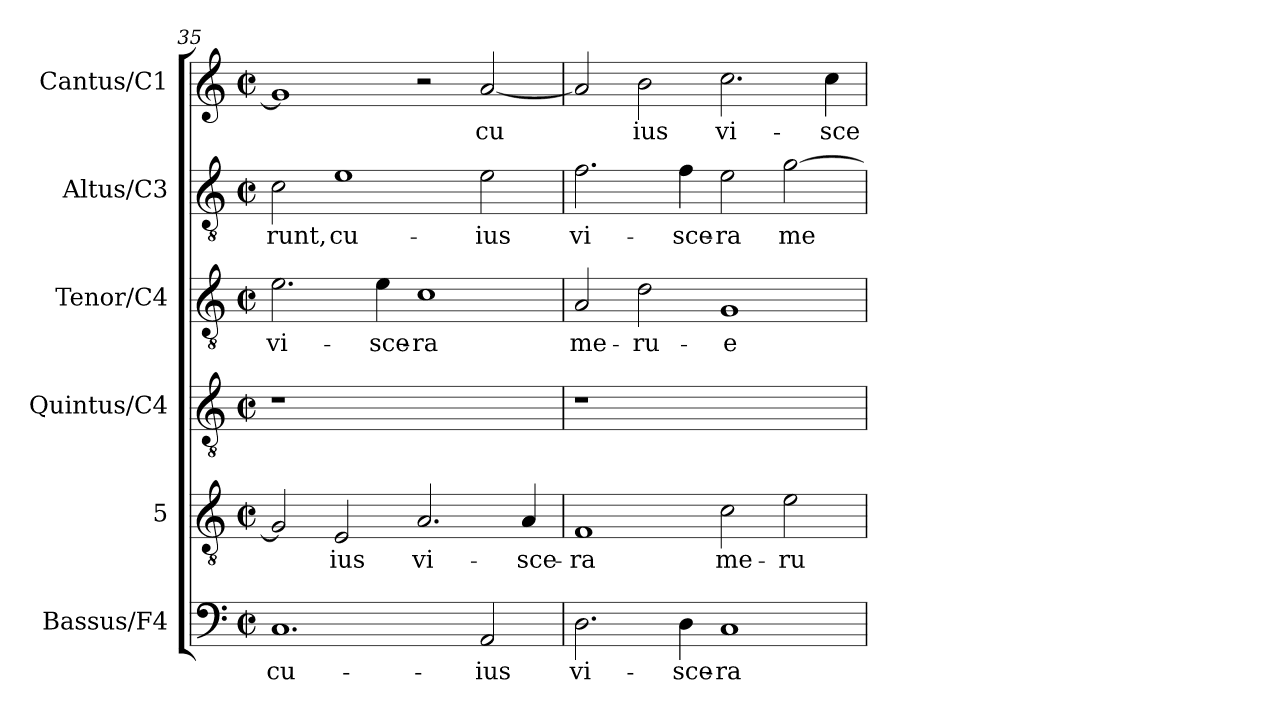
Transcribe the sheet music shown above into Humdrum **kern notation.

**kern	**text	**kern	**text	**kern	**kern	**text	**kern	**text	**kern	**text
*part6	*part6	*part5	*part5	*part4	*part3	*part3	*part2	*part2	*part1	*part1
*staff6	*staff6	*staff5	*staff5	*staff4	*staff3	*staff3	*staff2	*staff2	*staff1	*staff1
*I"Bassus/F4	*	*I"5	*	*I"Quintus/C4	*I"Tenor/C4	*	*I"Altus/C3	*	*I"Cantus/C1	*
*I'B	*	*	*	*	*I'T	*	*I'A	*	*I'C	*
*clefF4	*	*clefGv2	*	*clefGv2	*clefGv2	*	*clefGv2	*	*clefG2	*
*k[]	*	*k[]	*	*k[]	*k[]	*	*k[]	*	*k[]	*
*C:	*	*C:	*	*C:	*C:	*	*C:	*	*C:	*
*M2/2	*	*M2/2	*	*M2/2	*M2/2	*	*M2/2	*	*M2/2	*
*met(c|)	*	*met(c|)	*	*met(c|)	*met(c|)	*	*met(c|)	*	*met(c|)	*
=35	=35	=35	=35	=35	=35	=35	=35	=35	=35	=35
!	!LO:LY:b:rj	!	!LO:LY:b:cj	!	!	!LO:LY:b:rj	!	!LO:LY:b:rj	!	!LO:LY:b:rj
1.C	cu-	2G/]	--	1r	2.e\	vi-	2c\	-runt,	1g]	.
!	!	!	!LO:LY:b:cj	!	!	!	!	!LO:LY:b:rj	!	!
.	.	2E/	-ius	.	.	.	1e	cu-	.	.
!	!	!	!	!	!	!LO:LY:b:rj	!	!	!	!
.	.	.	.	.	4e\	-sce-	.	.	.	.
!	!	!	!LO:LY:b:cj	!	!	!LO:LY:b:rj	!	!	!	!
.	.	2.A/	vi-	1ryy	1c	-ra	.	.	2r	.
!	!LO:LY:b:rj	!	!	!	!	!	!	!LO:LY:b:rj	!	!LO:LY:b:rj
2AA/	-ius	.	.	.	.	.	2e\	-ius	[<2a/	cu-
!	!	!	!LO:LY:b:cj	!	!	!	!	!	!	!
.	.	4A/	-sce-	.	.	.	.	.	.	.
=36	=36	=36	=36	=36	=36	=36	=36	=36	=36	=36
!	!LO:LY:b:rj	!	!LO:LY:b:cj	!	!	!LO:LY:b:rj	!	!LO:LY:b:rj	!	!LO:LY:b:rj
2.D\	vi-	1F	-ra	1r	2A/	me-	2.f\	vi-	2a/]	--
!	!	!	!	!	!	!LO:LY:b:rj	!	!	!	!LO:LY:b:rj
.	.	.	.	.	2d\	-ru-	.	.	2b\	-ius
!	!LO:LY:b:rj	!	!	!	!	!	!	!LO:LY:b:rj	!	!
4D\	-sce-	.	.	.	.	.	4f\	-sce-	.	.
!	!LO:LY:b:rj	!	!LO:LY:b:cj	!	!	!LO:LY:b:rj	!	!LO:LY:b:rj	!	!LO:LY:b:rj
1C	-ra	2c\	me-	1ryy	1G	-e-	2e\	-ra	2.cc\	vi-
!	!	!	!LO:LY:b:cj	!	!	!	!	!LO:LY:b:rj	!	!
.	.	2e\	-ru-	.	.	.	[>2g\	me-	.	.
!	!	!	!	!	!	!	!	!	!	!LO:LY:b:rj
.	.	.	.	.	.	.	.	.	4cc\	-sce-
=	=	=	=	=	=	=	=	=	=	=
*-	*-	*-	*-	*-	*-	*-	*-	*-	*-	*-
